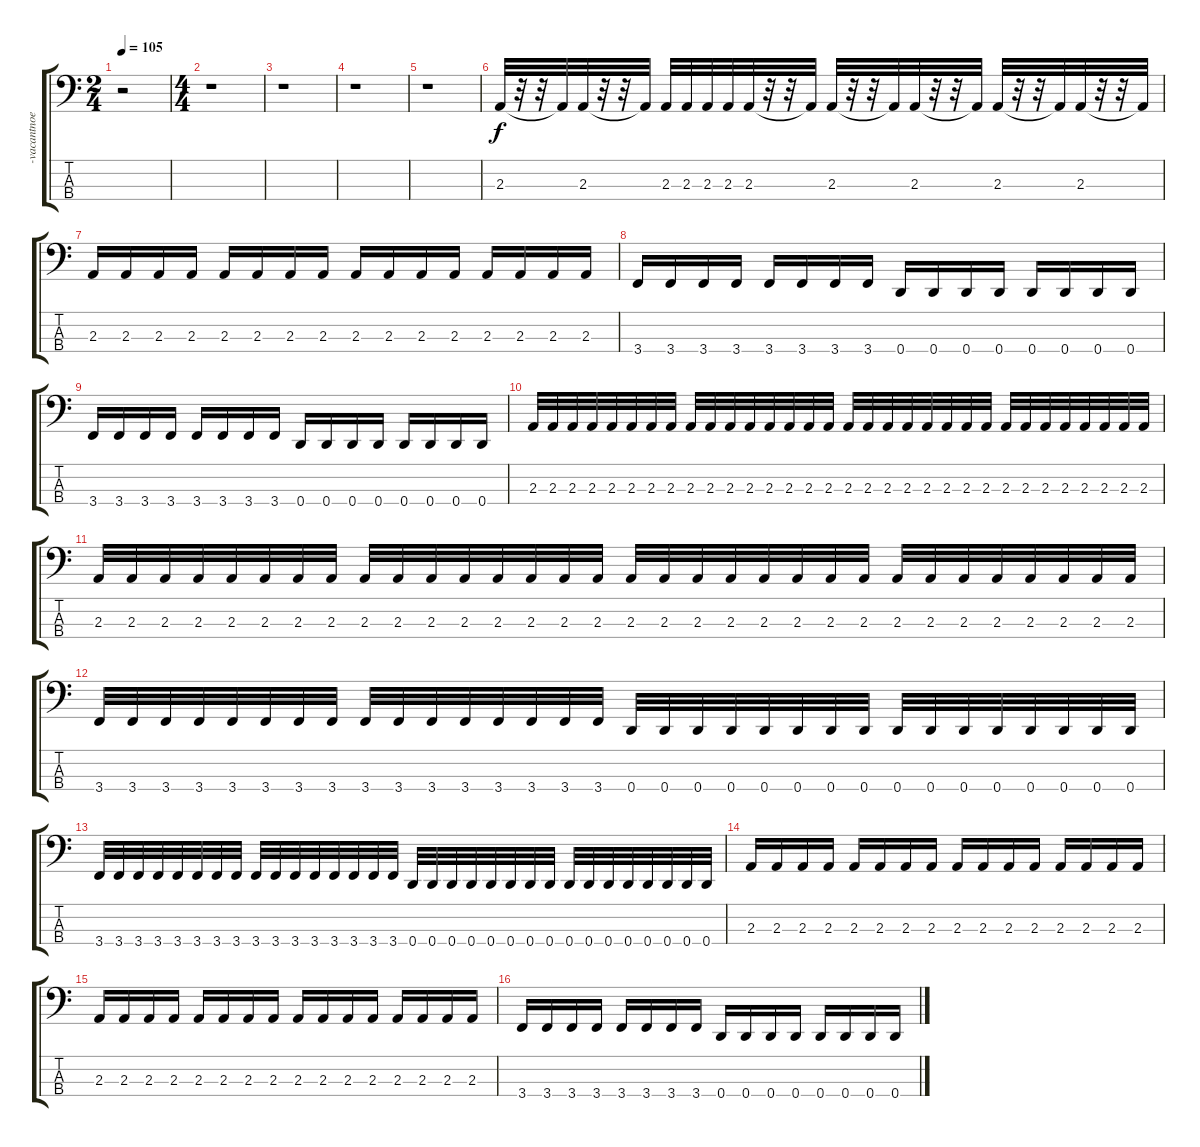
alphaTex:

\track ("-vacantnoe-" "-vacantnoe") {instrument electricbassfinger}
\staff {score tabs}
\tuning (F2 C2 G1 D1) {hide}
\ts (2 4)
\tempo 105
\tempo 90
\tempo 105
\clef f4
\ks c
r.2{dy f instrument electricbassfinger} |
\ts (4 4)
r.1 |
r.1 |
r.1 |
r.1 |
2.3.32 r.32 r.32 2.3{t}.32 2.3.32 r.32 r.32 2.3{t}.32 2.3.32 2.3.32 2.3.32 2.3.32 2.3.32 r.32 r.32 2.3{t}.32 2.3.32 r.32 r.32 2.3{t}.32 2.3.32 r.32 r.32 2.3{t}.32 2.3.32 r.32 r.32 2.3{t}.32 2.3.32 r.32 r.32 2.3{t}.32 |
2.3.16 2.3.16 2.3.16 2.3.16 2.3.16 2.3.16 2.3.16 2.3.16 2.3.16 2.3.16 2.3.16 2.3.16 2.3.16 2.3.16 2.3.16 2.3.16 |
3.4.16 3.4.16 3.4.16 3.4.16 3.4.16 3.4.16 3.4.16 3.4.16 0.4.16 0.4.16 0.4.16 0.4.16 0.4.16 0.4.16 0.4.16 0.4.16 |
3.4.16 3.4.16 3.4.16 3.4.16 3.4.16 3.4.16 3.4.16 3.4.16 0.4.16 0.4.16 0.4.16 0.4.16 0.4.16 0.4.16 0.4.16 0.4.16 |
2.3.32 2.3.32 2.3.32 2.3.32 2.3.32 2.3.32 2.3.32 2.3.32 2.3.32 2.3.32 2.3.32 2.3.32 2.3.32 2.3.32 2.3.32 2.3.32 2.3.32 2.3.32 2.3.32 2.3.32 2.3.32 2.3.32 2.3.32 2.3.32 2.3.32 2.3.32 2.3.32 2.3.32 2.3.32 2.3.32 2.3.32 2.3.32 |
2.3.32 2.3.32 2.3.32 2.3.32 2.3.32 2.3.32 2.3.32 2.3.32 2.3.32 2.3.32 2.3.32 2.3.32 2.3.32 2.3.32 2.3.32 2.3.32 2.3.32 2.3.32 2.3.32 2.3.32 2.3.32 2.3.32 2.3.32 2.3.32 2.3.32 2.3.32 2.3.32 2.3.32 2.3.32 2.3.32 2.3.32 2.3.32 |
3.4.32 3.4.32 3.4.32 3.4.32 3.4.32 3.4.32 3.4.32 3.4.32 3.4.32 3.4.32 3.4.32 3.4.32 3.4.32 3.4.32 3.4.32 3.4.32 0.4.32 0.4.32 0.4.32 0.4.32 0.4.32 0.4.32 0.4.32 0.4.32 0.4.32 0.4.32 0.4.32 0.4.32 0.4.32 0.4.32 0.4.32 0.4.32 |
3.4.32 3.4.32 3.4.32 3.4.32 3.4.32 3.4.32 3.4.32 3.4.32 3.4.32 3.4.32 3.4.32 3.4.32 3.4.32 3.4.32 3.4.32 3.4.32 0.4.32 0.4.32 0.4.32 0.4.32 0.4.32 0.4.32 0.4.32 0.4.32 0.4.32 0.4.32 0.4.32 0.4.32 0.4.32 0.4.32 0.4.32 0.4.32 |
\section ("" "")
2.3.16 2.3.16 2.3.16 2.3.16 2.3.16 2.3.16 2.3.16 2.3.16 2.3.16 2.3.16 2.3.16 2.3.16 2.3.16 2.3.16 2.3.16 2.3.16 |
2.3.16 2.3.16 2.3.16 2.3.16 2.3.16 2.3.16 2.3.16 2.3.16 2.3.16 2.3.16 2.3.16 2.3.16 2.3.16 2.3.16 2.3.16 2.3.16 |
3.4.16 3.4.16 3.4.16 3.4.16 3.4.16 3.4.16 3.4.16 3.4.16 0.4.16 0.4.16 0.4.16 0.4.16 0.4.16 0.4.16 0.4.16 0.4.16
